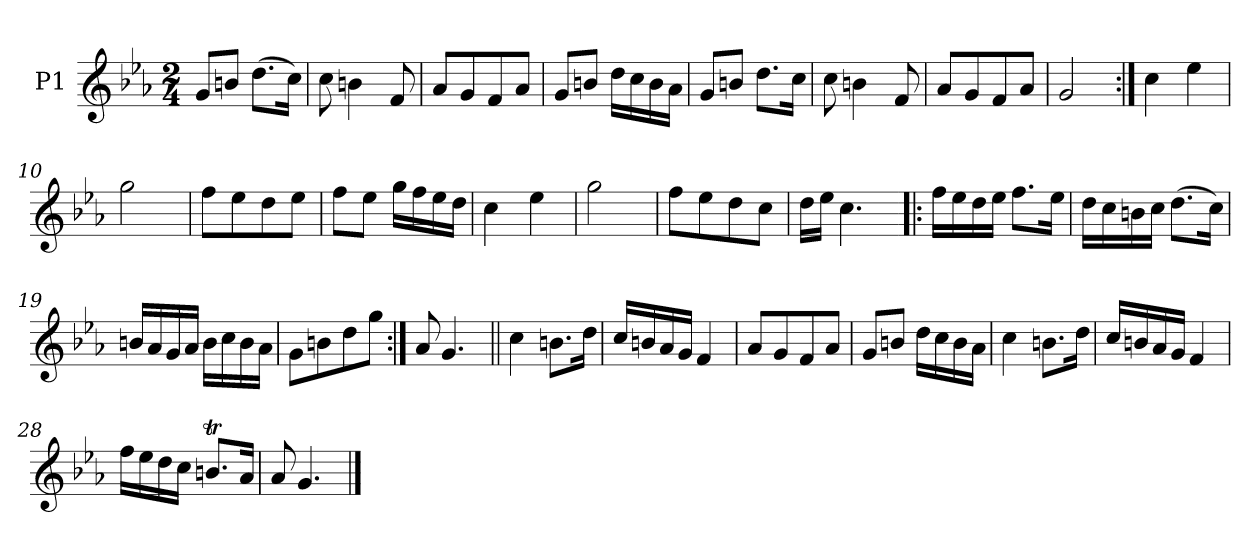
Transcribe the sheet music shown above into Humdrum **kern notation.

**kern
*part1
*staff1
*I"P1
*clefG2
*k[b-e-a-]
*M2/4
=1
8gL
8bnJ
(8.ddL
16ccJk)
=2
8cc
4bn
8f
=3
8a-L
8g
8f
8a-J
=4
8gL
8bnJ
16ddLL
16cc
16b
16a-JJ
=5
8gL
8bnJ
8.ddL
16ccJk
=6
8cc
4bn
8f
=7
8a-L
8g
8f
8a-J
=8
2g
=9:|!
4cc
4ee-
=10
2gg
=11
8ffL
8ee-
8dd
8ee-J
=12
8ffL
8ee-J
16ggLL
16ff
16ee-
16ddJJ
=13
4cc
4ee-
=14
2gg
=15
8ffL
8ee-
8dd
8ccJ
=16
16ddLL
16ee-JJ
4.cc
=17!|:
16ffLL
16ee-
16dd
16ee-JJ
8.ffL
16ee-Jk
=18
16ddLL
16cc
16bn
16ccJJ
(8.ddL
16ccJk)
=19
16bnLL
16a-
16g
16a-JJ
16bLL
16cc
16b
16a-JJ
=20
8gL
8bn
8dd
8ggJ
=21:|!
8a-
4.g
=22||
4cc
8.bnL
16ddJk
=23
16ccLL
16bn
16a-
16gJJ
4f
=24
8a-L
8g
8f
8a-J
=25
8gL
8bnJ
16ddLL
16cc
16b
16a-JJ
=26
4cc
8.bnL
16ddJk
=27
16ccLL
16bn
16a-
16gJJ
4f
=28
16ffLL
16ee-
16dd
16ccJJ
8.bntL
16a-Jk
=29
8a-
4.g
==
*-
